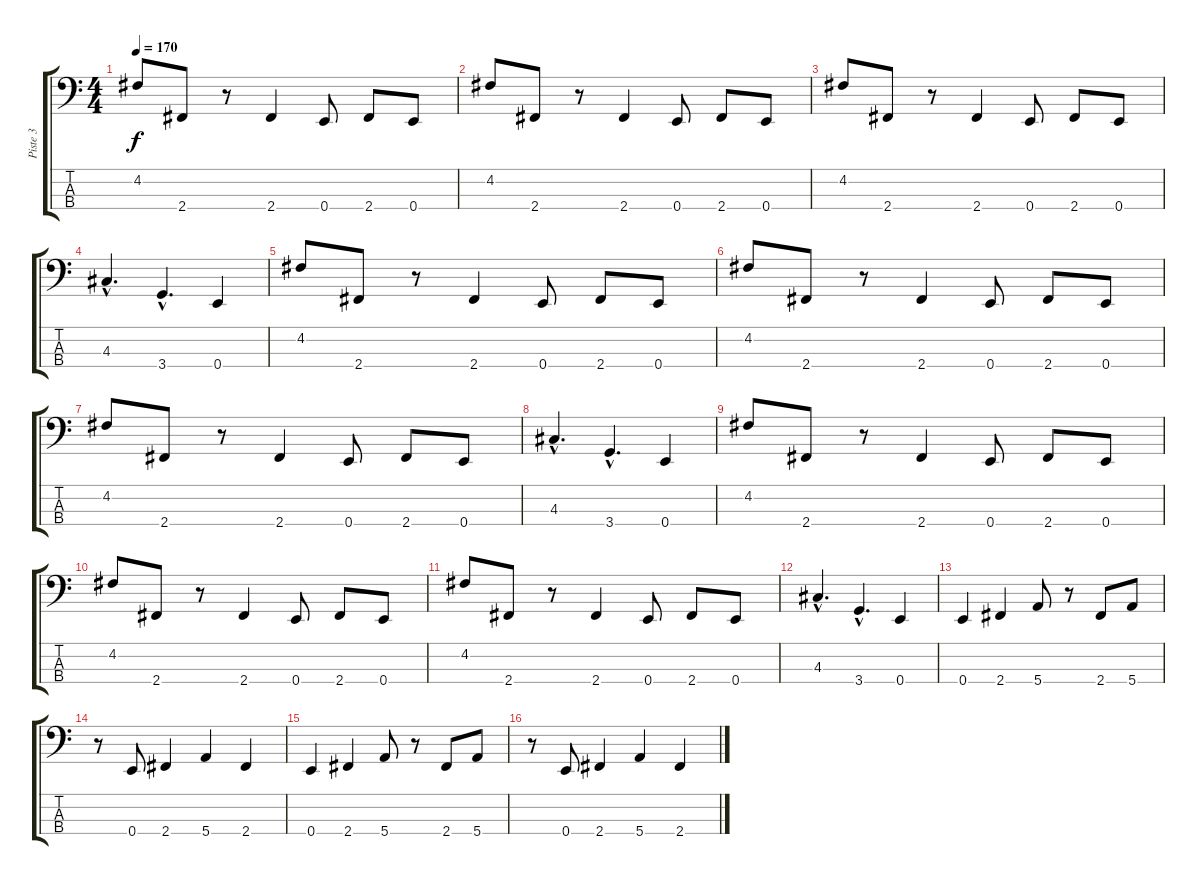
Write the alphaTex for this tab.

\track ("Piste 3" "Piste 3") {instrument electricbassfinger}
\staff {score tabs}
\tuning (G2 D2 A1 E1) {hide}
\ts (4 4)
\tempo 170
\clef f4
\ks c
4.2.8{dy f} 2.4.8 r.8 2.4.4 0.4.8 2.4.8 0.4.8 |
4.2.8 2.4.8 r.8 2.4.4 0.4.8 2.4.8 0.4.8 |
4.2.8 2.4.8 r.8 2.4.4 0.4.8 2.4.8 0.4.8 |
4.3{hac}.4{d} 3.4{hac}.4{d} 0.4.4 |
4.2.8 2.4.8 r.8 2.4.4 0.4.8 2.4.8 0.4.8 |
4.2.8 2.4.8 r.8 2.4.4 0.4.8 2.4.8 0.4.8 |
4.2.8 2.4.8 r.8 2.4.4 0.4.8 2.4.8 0.4.8 |
4.3{hac}.4{d} 3.4{hac}.4{d} 0.4.4 |
4.2.8 2.4.8 r.8 2.4.4 0.4.8 2.4.8 0.4.8 |
4.2.8 2.4.8 r.8 2.4.4 0.4.8 2.4.8 0.4.8 |
4.2.8 2.4.8 r.8 2.4.4 0.4.8 2.4.8 0.4.8 |
4.3{hac}.4{d} 3.4{hac}.4{d} 0.4.4 |
0.4.4 2.4.4 5.4.8 r.8 2.4.8 5.4.8 |
r.8 0.4.8 2.4.4 5.4.4 2.4.4 |
0.4.4 2.4.4 5.4.8 r.8 2.4.8 5.4.8 |
r.8 0.4.8 2.4.4 5.4.4 2.4.4
